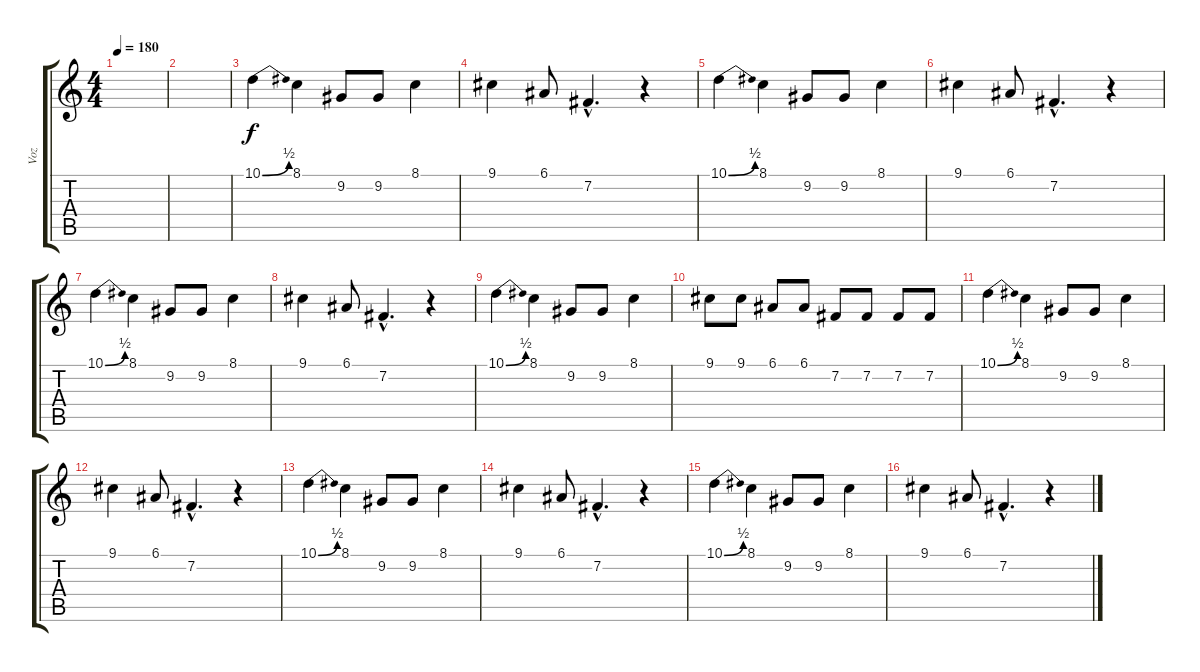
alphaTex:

\track ("Voz" "Voz") {instrument lead6voice}
\staff {score tabs}
\tuning (E4 B3 G3 D3 A2 E2) {hide}
\ts (4 4)
\tempo 180
\clef g2
\ks c
|
|
10.1{be (bend 0 0 60 2)}.4 8.1.4 9.2.8 9.2.8 8.1.4 |
9.1.4 6.1.8 7.2{hac}.4{d} r.4 |
10.1{be (bend 0 0 60 2)}.4 8.1.4 9.2.8 9.2.8 8.1.4 |
9.1.4 6.1.8 7.2{hac}.4{d} r.4 |
10.1{be (bend 0 0 60 2)}.4 8.1.4 9.2.8 9.2.8 8.1.4 |
9.1.4 6.1.8 7.2{hac}.4{d} r.4 |
10.1{be (bend 0 0 60 2)}.4 8.1.4 9.2.8 9.2.8 8.1.4 |
9.1.8 9.1.8 6.1.8 6.1.8 7.2.8 7.2.8 7.2.8 7.2.8 |
10.1{be (bend 0 0 60 2)}.4 8.1.4 9.2.8 9.2.8 8.1.4 |
9.1.4 6.1.8 7.2{hac}.4{d} r.4 |
10.1{be (bend 0 0 60 2)}.4 8.1.4 9.2.8 9.2.8 8.1.4 |
9.1.4 6.1.8 7.2{hac}.4{d} r.4 |
10.1{be (bend 0 0 60 2)}.4 8.1.4 9.2.8 9.2.8 8.1.4 |
9.1.4 6.1.8 7.2{hac}.4{d} r.4
